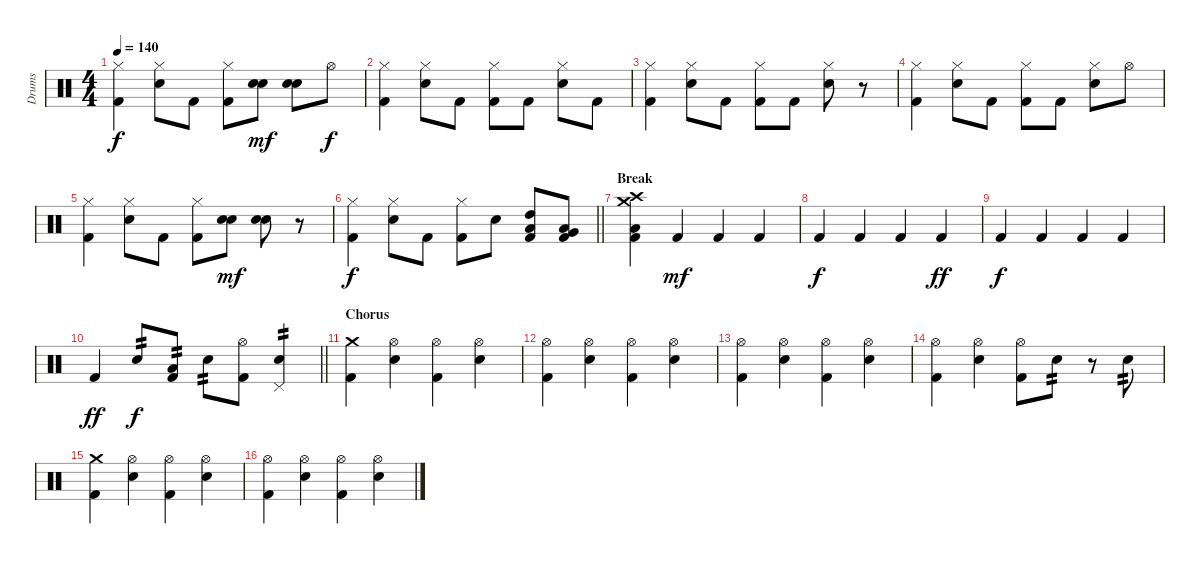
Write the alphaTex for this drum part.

\track ("Drums" "Drums") {instrument percussion}
\staff {score}
\articulation defaults
\ts (4 4)
\tempo 140
\clef neutral
\ks c
("Hi-Hat (closed)" "Kick (hit) 2").4{dy f} ("Hi-Hat (closed)" "Electric Snare (hit)").8 "Kick (hit) 2".8 ("Hi-Hat (closed)" "Kick (hit) 2").8 ("Hand Clap (hit)" "Electric Snare (hit)").8{dy mf} ("Hand Clap (hit)" "Electric Snare (hit)").8 "Hi-Hat (open)".8{dy f} |
("Hi-Hat (closed)" "Kick (hit) 2").4 ("Hi-Hat (closed)" "Electric Snare (hit)").8 "Kick (hit) 2".8 ("Hi-Hat (closed)" "Kick (hit) 2").8 "Kick (hit) 2".8 ("Hi-Hat (closed)" "Electric Snare (hit)").8 "Kick (hit) 2".8 |
("Hi-Hat (closed)" "Kick (hit) 2").4 ("Hi-Hat (closed)" "Electric Snare (hit)").8 "Kick (hit) 2".8 ("Hi-Hat (closed)" "Kick (hit) 2").8 "Kick (hit) 2".8 ("Hi-Hat (closed)" "Electric Snare (hit)").8 r.8 |
("Hi-Hat (closed)" "Kick (hit) 2").4 ("Hi-Hat (closed)" "Electric Snare (hit)").8 "Kick (hit) 2".8 ("Hi-Hat (closed)" "Kick (hit) 2").8 "Kick (hit) 2".8 ("Hi-Hat (closed)" "Electric Snare (hit)").8 "Hi-Hat (open)".8 |
("Hi-Hat (closed)" "Kick (hit) 2").4 ("Hi-Hat (closed)" "Electric Snare (hit)").8 "Kick (hit) 2".8 ("Hi-Hat (closed)" "Kick (hit) 2").8 ("Hand Clap (hit)" "Electric Snare (hit)").8{dy mf} ("Hand Clap (hit)" "Electric Snare (hit)").8 r.8 |
\barLineRight lightlight
("Hi-Hat (closed)" "Kick (hit) 2").4{dy f} ("Hi-Hat (closed)" "Electric Snare (hit)").8 "Kick (hit) 2".8 ("Hi-Hat (closed)" "Kick (hit) 2").8 "Electric Snare (hit)".8 ("High Tom (hit)" "Low Tom (hit)" "Kick (hit) 2").8 ("Very Low Tom (hit)" "Low Floor Tom (hit)" "Kick (hit) 2").8 |
\section ("" "Break")
("Crash high (hit)" "Crash medium (hit)" "Low Floor Tom (hit)" "Kick (hit) 2").4 "Kick (hit) 2".4{dy mf} "Kick (hit) 2".4 "Kick (hit) 2".4 |
"Kick (hit) 2".4{dy f} "Kick (hit) 2".4 "Kick (hit) 2".4 "Kick (hit) 2".4{dy ff} |
"Kick (hit) 2".4{dy f} "Kick (hit) 2".4 "Kick (hit) 2".4 "Kick (hit) 2".4 |
\barLineRight lightlight "Kick (hit) 2".4{dy ff} "Electric Snare (hit)".8{tp 2 dy f}
("Low Tom (hit)" "Kick (hit) 2").8{tp 2} "Electric Snare (hit)".8{tp 2} ("Hi-Hat (open)" "Kick (hit) 2").8 ("Pedal Hi-Hat (hit)" "Electric Snare (hit)").4{tp 2} |
\section ("" "Chorus")
("Crash medium (hit)" "Kick (hit) 2").4 ("Hi-Hat (open)" "Electric Snare (hit)").4 ("Hi-Hat (open)" "Kick (hit) 2").4 ("Hi-Hat (open)" "Electric Snare (hit)").4 |
("Hi-Hat (open)" "Kick (hit) 2").4 ("Hi-Hat (open)" "Electric Snare (hit)").4 ("Hi-Hat (open)" "Kick (hit) 2").4 ("Hi-Hat (open)" "Electric Snare (hit)").4 |
("Hi-Hat (open)" "Kick (hit) 2").4 ("Hi-Hat (open)" "Electric Snare (hit)").4 ("Hi-Hat (open)" "Kick (hit) 2").4 ("Hi-Hat (open)" "Electric Snare (hit)").4 |
("Hi-Hat (open)" "Kick (hit) 2").4 ("Hi-Hat (open)" "Electric Snare (hit)").4 ("Hi-Hat (open)" "Kick (hit) 2").8 "Electric Snare (hit)".8{tp 2} r.8 "Electric Snare (hit)".8{tp 2} |
("Crash medium (hit)" "Kick (hit) 2").4 ("Hi-Hat (open)" "Electric Snare (hit)").4 ("Hi-Hat (open)" "Kick (hit) 2").4 ("Hi-Hat (open)" "Electric Snare (hit)").4 |
("Hi-Hat (open)" "Kick (hit) 2").4 ("Hi-Hat (open)" "Electric Snare (hit)").4 ("Hi-Hat (open)" "Kick (hit) 2").4 ("Hi-Hat (open)" "Electric Snare (hit)").4
